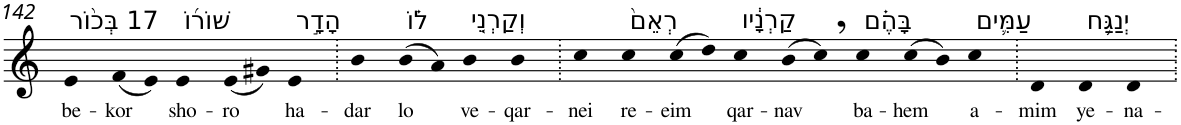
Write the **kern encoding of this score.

**kern	**text
*part1	*part1
*staff1	*staff1
*I"Piano	*
*I'Pno	*
!!LO:PB:g=z
*clefG2	*
*k[]	*
=142	=142
!LO:TX:a:t=17 בְּכ֨וֹר	!
!	!LO:LY:b
4e	be-
!	!LO:LY:b
(8f	-kor
8e)	.
!LO:TX:a:t=שׁוֹר֜וֹ	!
!	!LO:LY:b
4e	sho-
!	!LO:LY:b
(8e	-ro
8g#X)	.
!LO:TX:a:t=הָדָ֣ר	!
!	!LO:LY:b
4e	ha-
=143.	=143.
!	!LO:LY:b
4b	-dar
!LO:TX:a:t=ל֗וֹ	!
!	!LO:LY:b
(8b	lo
8a)	.
!LO:TX:a:t=וְקַרְנֵ֤י	!
!	!LO:LY:b
4b	ve-
!	!LO:LY:b
4b	-qar-
=144.	=144.
!	!LO:LY:b
4cc	-nei
!LO:TX:a:t=רְאֵם֙	!
!	!LO:LY:b
4cc	re-
!	!LO:LY:b
(8cc	-eim
8dd)	.
!LO:TX:a:t=קַרְנָ֔יו	!
!	!LO:LY:b
4cc	qar-
!	!LO:LY:b
(8b	-nav
8cc,)	.
!LO:TX:a:t=בָּהֶ֗ם	!
!	!LO:LY:b
4cc	ba-
!	!LO:LY:b
(8cc	-hem
8b)	.
!LO:TX:a:t=עַמִּ֛ים	!
!	!LO:LY:b
4cc	a-
=145.	=145.
!	!LO:LY:b
4d	-mim
!LO:TX:a:t=יְנַגַּ֥ח	!
!	!LO:LY:b
4d	ye-
!	!LO:LY:b
4d	-na-
=.	=.
*-	*-
